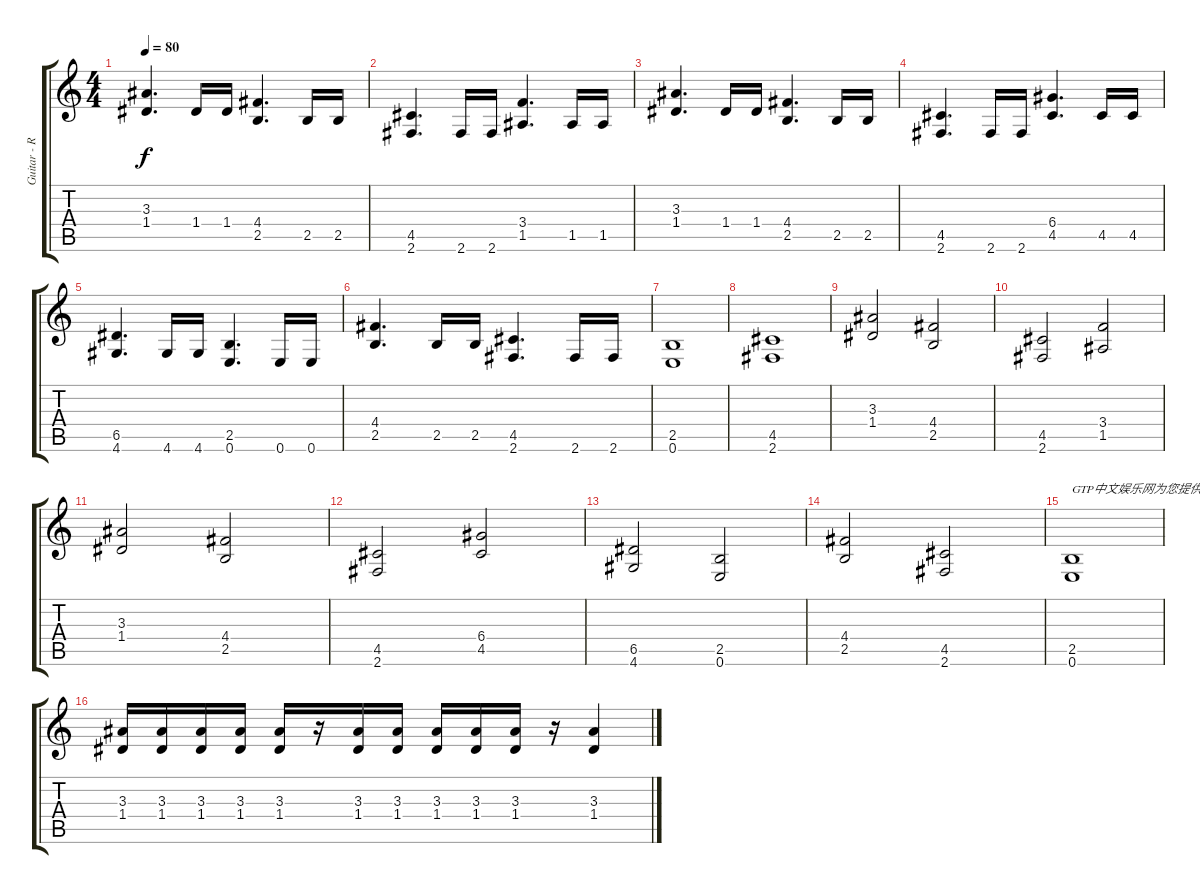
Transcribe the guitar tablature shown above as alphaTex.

\track ("Guitar - Rythm" "Guitar - R") {instrument distortionguitar}
\staff {score tabs}
\tuning (E4 B3 G3 D3 A2 E2) {hide}
\ts (4 4)
\tempo 80
\clef g2
\ks c
(3.3 1.4).4{d dy f} 1.4.16 1.4.16 (4.4 2.5).4{d} 2.5.16 2.5.16 |
(4.5 2.6).4{d} 2.6.16 2.6.16 (3.4 1.5).4{d} 1.5.16 1.5.16 |
(3.3 1.4).4{d} 1.4.16 1.4.16 (4.4 2.5).4{d} 2.5.16 2.5.16 |
(4.5 2.6).4{d} 2.6.16 2.6.16 (6.4 4.5).4{d} 4.5.16 4.5.16 |
(6.5 4.6).4{d} 4.6.16 4.6.16 (2.5 0.6).4{d} 0.6.16 0.6.16 |
(4.4 2.5).4{d} 2.5.16 2.5.16 (4.5 2.6).4{d} 2.6.16 2.6.16 |
(2.5 0.6).1 |
(4.5 2.6).1 |
(3.3 1.4).2 (4.4 2.5).2 |
(4.5 2.6).2 (3.4 1.5).2 |
(3.3 1.4).2 (4.4 2.5).2 |
(4.5 2.6).2 (6.4 4.5).2 |
(6.5 4.6).2 (2.5 0.6).2 |
(4.4 2.5).2 (4.5 2.6).2 |
(2.5 0.6).1{txt "GTP中文娱乐网为您提供优秀的谱子"} |
(3.3 1.4).16 (3.3 1.4).16 (3.3 1.4).16 (3.3 1.4).16 (3.3 1.4).16 r.16 (3.3 1.4).16 (3.3 1.4).16 (3.3 1.4).16 (3.3 1.4).16 (3.3 1.4).16 r.16 (3.3 1.4).4
